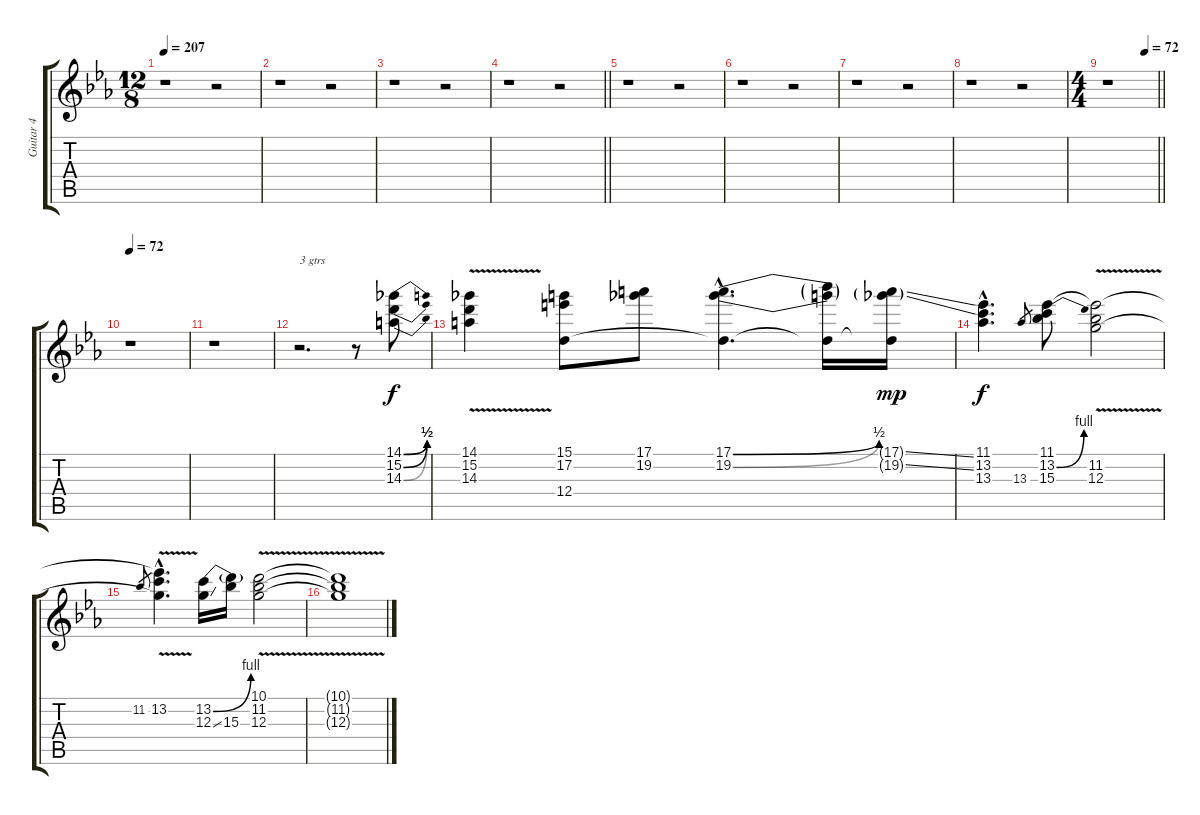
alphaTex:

\track ("Guitar 4" "Guitar 4") {instrument electricguitarclean}
\staff {score tabs}
\tuning (E4 B3 G3 D3 A2 E2) {hide}
\ts (12 8)
\tempo 207
\clef g2
\ks eb
r.1{dy f} r.2 |
r.1 r.2 |
r.1 r.2 |
\barLineRight lightlight
r.1 r.2 |
r.1 r.2 |
r.1 r.2 |
r.1 r.2 |
r.1 r.2 |
\ts (4 4)
\tempo (72 0.75)
\barLineRight lightlight
r.1 |
\tempo 72
r.1 |
r.1 |
r.2{d txt "3 gtrs" volume 11 balance 8 instrument overdrivenguitar} r.8 (14.1{be (bend 0 0 60 2)} 15.2{be (bend 0 0 60 2)} 14.3{be (bend 0 0 60 2)}).8 |
(14.1 15.2{v} 14.3{v}).4 (15.1 17.2 12.4).8 (17.1 19.2).8 (17.1{be (bend 0 0 60 2) hac} 19.2{be (bend 0 0 60 2) hac} 12.4{hac t}).4{d} (17.1{t} 19.2{t} 12.4{t}).16 (17.1{ss g} 19.2{ss g} 12.4{t}).16{dy mp} |
(11.1{hac} 13.2{hac} 13.3{hac}).4{d dy f} 13.3.8{gr} (11.1 13.2{be (bend 0 0 60 4)} 15.3).8 (11.1{t} 11.2{v} 12.3{v}).2 |
11.2.8{gr} (11.1{hac t} 13.2{hac} 12.3{hac t}).4{d} (13.2{be (bend 0 0 60 4)} 12.3{ss}).16 (13.2{t} 15.3).16 (10.1{v} 11.2{v} 12.3{v}).2{volume 0} |
(10.1{t} 11.2{t} 12.3{t}).1
